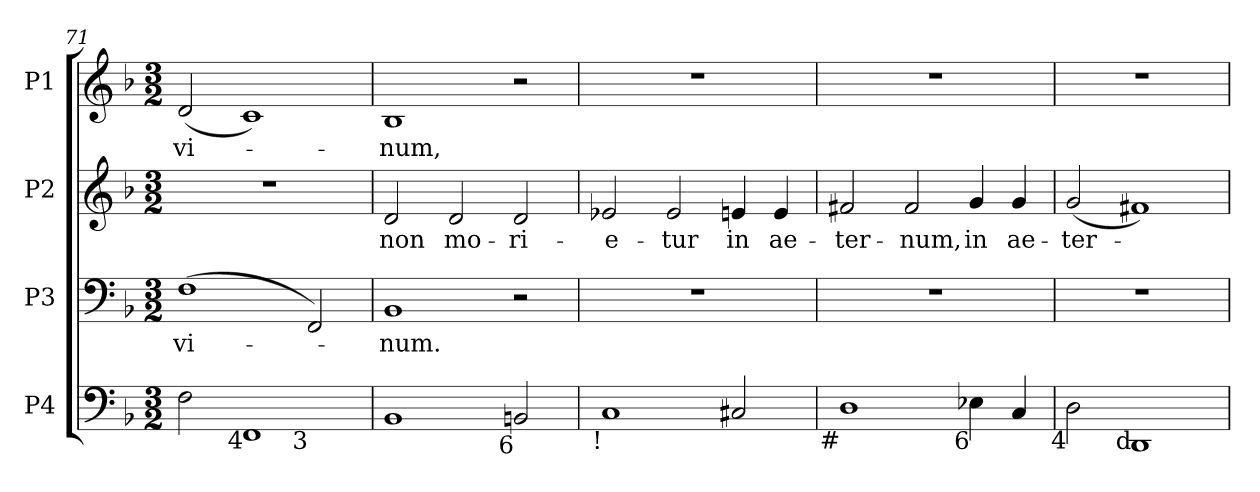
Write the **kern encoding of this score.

**kern	**kern	**text	**kern	**text	**kern	**text
*part4	*part3	*part3	*part2	*part2	*part1	*part1
*staff4	*staff3	*staff3	*staff2	*staff2	*staff1	*staff1
*I"P4	*I"P3	*	*I"P2	*	*I"P1	*
*clefF4	*clefF4	*	*clefG2	*	*clefG2	*
*k[b-]	*k[b-]	*	*k[b-]	*	*k[b-]	*
*d:	*d:	*	*d:	*	*d:	*
*M3/2	*M3/2	*	*M3/2	*	*M3/2	*
=71	=71	=71	=71	=71	=71	=71
!	!	!LO:LY:b:color=#000000	!LO:N:vis=1	!	!	!
!LO:TX:b:rj:t=6	!	!	!	!	!	!
!LO:TX:t=4	!	!	!	!	!	!
!	!	!	!	!	!	!LO:LY:b:color=#000000
*^	*	*	*	*	*	*
2Fi\	1ryy	(1Fi	-vi-	1.r	.	(2di/	-vi-
!LO:TX:b:rj:t=4	!	!	!	!	!	!	!
1FFi	.	.	.	.	.	1ci)	.
!	!LO:TX:b:rj:t=3	!	!	!	!	!	!
.	2ryy	2FFi/)	.	.	.	.	.
*v	*v	*	*	*	*	*	*
=72	=72	=72	=72	=72	=72	=72
*^	*	*	*	*	*	*
!	!	!	!LO:LY:b:color=#000000	!	!	!	!
*v	*v	*	*	*	*	*	*
*^	*	*	*	*	*	*
!	!	!	!	!	!LO:LY:b:color=#000000	!	!
*v	*v	*	*	*	*	*	*
*^	*	*	*	*	*	*
!	!	!	!	!	!	!	!LO:LY:b:color=#000000
*v	*v	*	*	*	*	*	*
1BB-i	1BB-i	-num.	2di/	non	1B-i	-num,
!	!	!	!	!LO:LY:b:color=#000000	!	!
.	.	.	2di/	mo-	.	.
!LO:TX:b:rj:t=6	!	!	!	!	!	!
!	!	!	!	!LO:LY:b:color=#000000	!	!
2BBni/	2r	.	2di/	-ri-	2r	.
=73	=73	=73	=73	=73	=73	=73
!	!LO:N:vis=1	!	!	!	!	!
!LO:TX:b:rj:t=!	!	!	!	!	!	!
!	!	!	!	!LO:LY:b:color=#000000	!LO:N:vis=1	!
1Ci	1.r	.	2e-Xi/	-e-	1.r	.
!	!	!	!	!LO:LY:b:color=#000000	!	!
.	.	.	2e-i/	-tur	.	.
!	!	!	!	!LO:LY:b:color=#000000	!	!
2C#Xi/	.	.	4eni/	in	.	.
!	!	!	!	!LO:LY:b:color=#000000	!	!
.	.	.	4ei/	ae-	.	.
!!LO:LB:g=z
=74	=74	=74	=74	=74	=74	=74
!	!LO:N:vis=1	!	!	!	!	!
!LO:TX:b:rj:t=#	!	!	!	!	!	!
!	!	!	!	!LO:LY:b:color=#000000	!LO:N:vis=1	!
1Di	1.r	.	2f#Xi/	-ter-	1.r	.
!	!	!	!	!LO:LY:b:color=#000000	!	!
.	.	.	2f#i/	-num,	.	.
!LO:TX:b:rj:t=6	!	!	!	!	!	!
!	!	!	!	!LO:LY:b:color=#000000	!	!
4E-Xi\	.	.	4gi/	in	.	.
!	!	!	!	!LO:LY:b:color=#000000	!	!
4Ci/	.	.	4gi/	ae-	.	.
=75	=75	=75	=75	=75	=75	=75
!	!LO:N:vis=1	!	!	!	!	!
!LO:TX:b:rj:t=4	!	!	!	!	!	!
!	!	!	!	!LO:LY:b:color=#000000	!LO:N:vis=1	!
2Di\	1.r	.	(2gi/	-ter-	1.r	.
!LO:TX:b:rj:t=d	!	!	!	!	!	!
1DDi	.	.	1f#Xi)	.	.	.
=	=	=	=	=	=	=
*-	*-	*-	*-	*-	*-	*-
